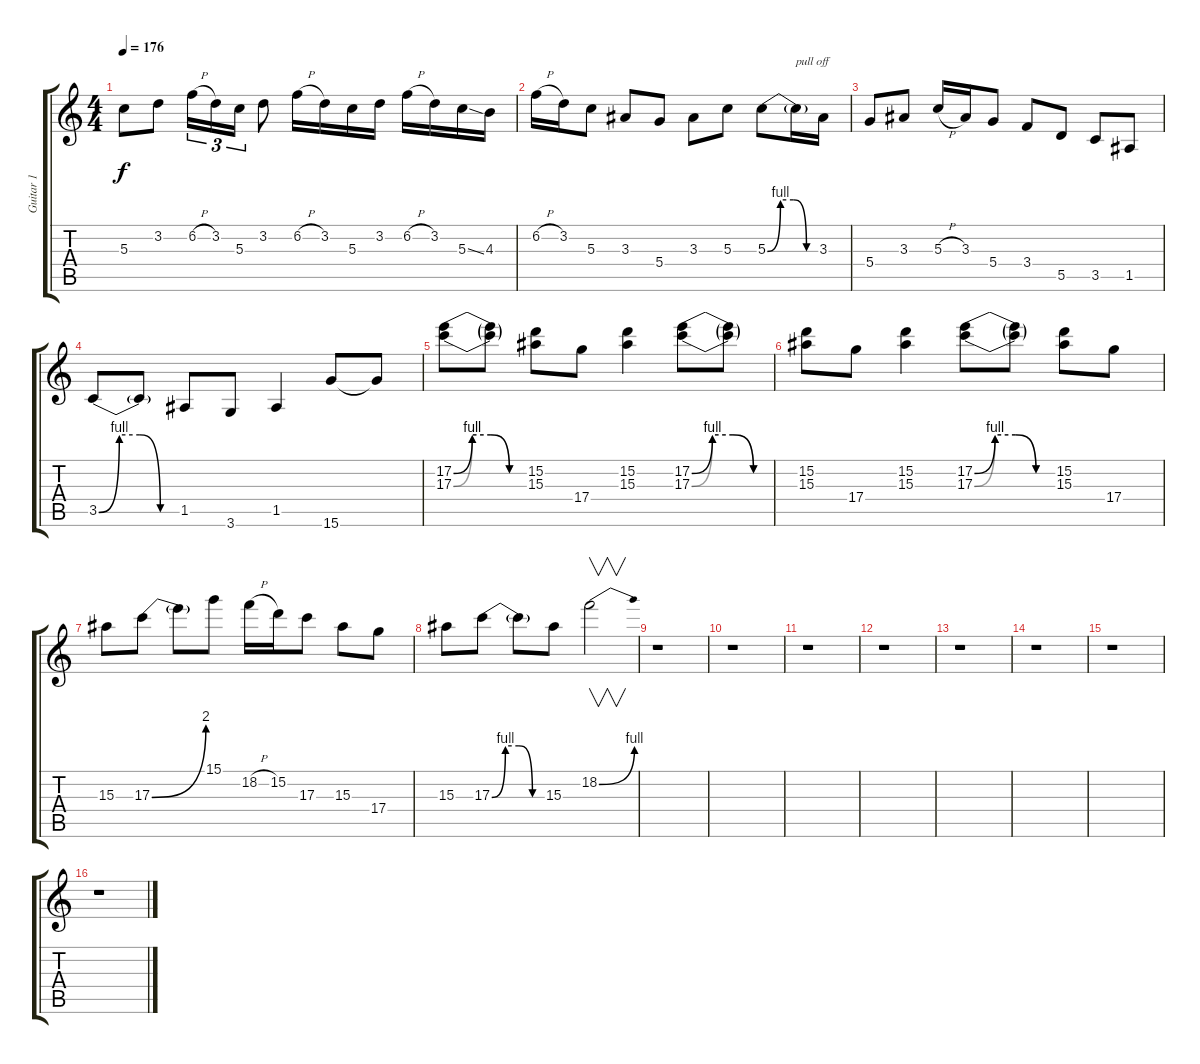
\track ("Guitar 1" "Guitar 1") {instrument distortionguitar}
\staff {score tabs}
\tuning (E4 B3 G3 D3 A2 E2) {hide}
\ts (4 4)
\tempo 176
\clef g2
\ks c
5.3{t}.8{dy f} 3.2.8 6.2{h}.16{tu (3 2)} 3.2.16{tu (3 2)} 5.3.16{tu (3 2)} 3.2.8 6.2{h}.16 3.2.16 5.3.16 3.2.16 6.2{h}.16 3.2.16 5.3{ss}.16 4.3.16 |
6.2{h}.16 3.2.16 5.3.8 3.3.8 5.4.8 3.3.8 5.3.8 5.3{be (custom 0 0 15 4 30 4 45 0 60 0)}.8 5.3{t}.16{txt "pull off"} 3.3.16 |
5.4.8 3.3.8 5.3{h}.16 3.3.16 5.4.8 3.4.8 5.5.8 3.5.8 1.5.8 |
3.5{be (custom 0 0 15 4 30 4 45 0 60 0)}.8 3.5{t}.8 1.5.8 3.6.8 1.5.4 15.6.8 15.6{t}.8 |
(17.2{be (custom 0 0 15 4 30 4 45 0 60 0)} 17.3{be (custom 0 0 15 4 30 4 45 0 60 0)}).8 (17.2{t} 17.3{t}).8 (15.2 15.3).8 17.4.8 (15.2 15.3).4 (17.2{be (custom 0 0 15 4 30 4 45 0 60 0)} 17.3{be (custom 0 0 15 4 30 4 45 0 60 0)}).8 (17.2{t} 17.3{t}).8 |
(15.2 15.3).8 17.4.8 (15.2 15.3).4 (17.2{be (custom 0 0 15 4 30 4 45 0 60 0)} 17.3{be (custom 0 0 15 4 30 4 45 0 60 0)}).8 (17.2{t} 17.3{t}).8 (15.2 15.3).8 17.4.8 |
15.3.8 17.3{be (bend 0 0 60 8)}.8 17.3{t}.8 15.1.8 18.2{h}.16 15.2.16 17.3.8 15.3.8 17.4.8 |
15.3.8 17.3{be (custom 0 0 15 4 30 4 45 0 60 0)}.8 17.3{t}.8 15.3.8 18.2{be (bend 0 0 60 4)}.2{v} |
r.1 |
r.1 |
r.1 |
r.1 |
r.1 |
r.1 |
r.1 |
r.1
